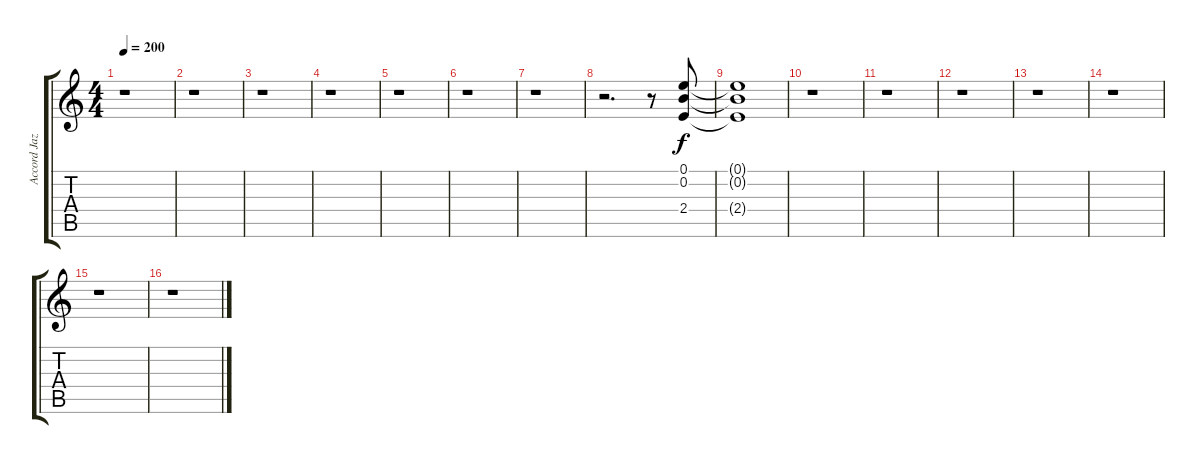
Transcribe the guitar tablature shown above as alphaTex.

\track ("Accord Jazz Guitar (6)" "Accord Jaz") {instrument electricguitarjazz}
\staff {score tabs}
\tuning (E4 B3 G3 D3 A2 E2) {hide}
\ts (4 4)
\tempo 200
\clef g2
\ks c
r.1{dy f} |
r.1 |
r.1 |
r.1 |
r.1 |
r.1 |
r.1 |
r.2{d} r.8 (0.1 0.2 2.4).8 |
(0.1{t} 0.2{t} 2.4{t}).1 |
r.1 |
r.1 |
r.1 |
r.1 |
r.1 |
r.1 |
r.1
